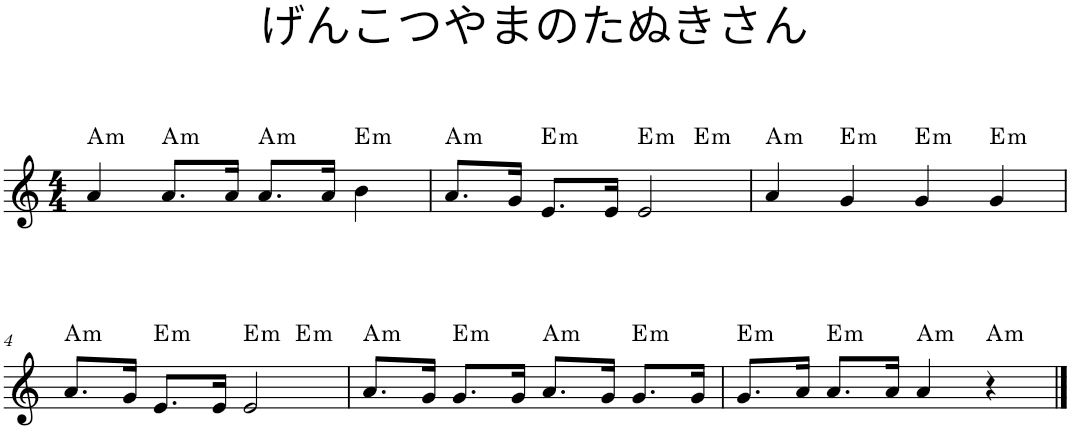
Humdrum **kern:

**kern	**harte
*part1	*part1
*staff1	*
*I"Piano	*
*I'Pno.	*
*clefG2	*
*k[]	*
*M4/4	*
=1	=1
!	!LO:H:kt=m
4a/	A:min
!	!LO:H:kt=m
8.a/L	A:min
16a/Jk	.
!	!LO:H:kt=m
8.a/L	A:min
16a/Jk	.
!	!LO:H:kt=m
4b\	E:min
=2	=2
!	!LO:H:kt=m
*^	*
8.a/L	2.ryy	A:min
16g/Jk	.	.
!	!	!LO:H:kt=m
8.e/L	.	E:min
16e/Jk	.	.
!	!	!LO:H:kt=m
2e/	.	E:min
!	!	!LO:H:kt=m
.	4ryy	E:min
=3	=3	=3
!	!	!LO:H:kt=m
*v	*v	*
4a/	A:min
!	!LO:H:kt=m
4g/	E:min
!	!LO:H:kt=m
4g/	E:min
!	!LO:H:kt=m
4g/	E:min
!!LO:LB:g=z
=4	=4
!	!LO:H:kt=m
*^	*
8.a/L	2.ryy	A:min
16g/Jk	.	.
!	!	!LO:H:kt=m
8.e/L	.	E:min
16e/Jk	.	.
!	!	!LO:H:kt=m
2e/	.	E:min
!	!	!LO:H:kt=m
.	4ryy	E:min
=5	=5	=5
!	!	!LO:H:kt=m
*v	*v	*
8.a/L	A:min
16g/Jk	.
!	!LO:H:kt=m
8.g/L	E:min
16g/Jk	.
!	!LO:H:kt=m
8.a/L	A:min
16g/Jk	.
!	!LO:H:kt=m
8.g/L	E:min
16g/Jk	.
=6	=6
!	!LO:H:kt=m
8.g/L	E:min
16a/Jk	.
!	!LO:H:kt=m
8.a/L	E:min
16a/Jk	.
!	!LO:H:kt=m
4a/	A:min
!	!LO:H:kt=m
4r	A:min
==	==
*-	*-
